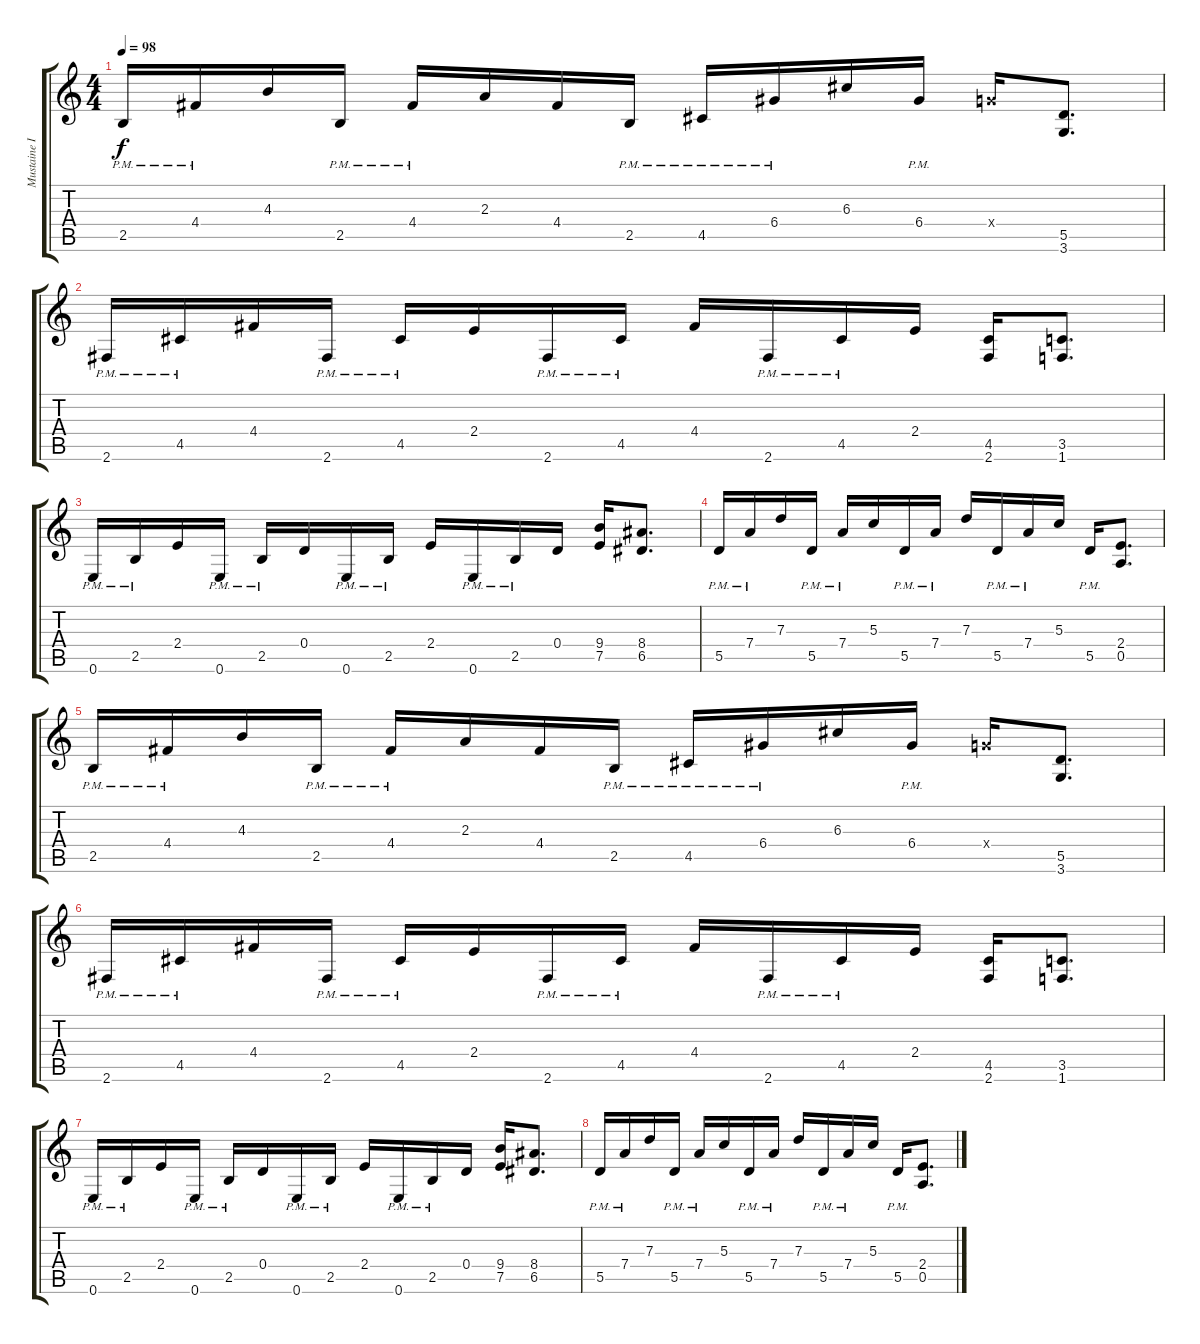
\track ("Mustaine I" "Mustaine I") {instrument overdrivenguitar}
\staff {score tabs}
\tuning (E4 B3 G3 D3 A2 E2) {hide}
\ts (4 4)
\tempo 98
\clef g2
\ks c
2.5{pm}.16{dy f} 4.4{pm}.16 4.3.16 2.5{pm}.16 4.4{pm}.16 2.3.16 4.4.16 2.5{pm}.16 4.5{pm}.16 6.4{pm}.16 6.3.16 6.4{pm}.16 5.4{x}.16 (5.5 3.6).8{d} |
2.6{pm}.16 4.5{pm}.16 4.4.16 2.6{pm}.16 4.5{pm}.16 2.4.16 2.6{pm}.16 4.5{pm}.16 4.4.16 2.6{pm}.16 4.5{pm}.16 2.4.16 (4.5 2.6).16 (3.5 1.6).8{d} |
0.6{pm}.16 2.5{pm}.16 2.4.16 0.6{pm}.16 2.5{pm}.16 0.4.16 0.6{pm}.16 2.5{pm}.16 2.4.16 0.6{pm}.16 2.5{pm}.16 0.4.16 (9.4 7.5).16 (8.4 6.5).8{d} |
5.5{pm}.16 7.4{pm}.16 7.3.16 5.5{pm}.16 7.4{pm}.16 5.3.16 5.5{pm}.16 7.4{pm}.16 7.3.16 5.5{pm}.16 7.4{pm}.16 5.3.16 5.5{pm}.16 (2.4 0.5).8{d} |
2.5{pm}.16 4.4{pm}.16 4.3.16 2.5{pm}.16 4.4{pm}.16 2.3.16 4.4.16 2.5{pm}.16 4.5{pm}.16 6.4{pm}.16 6.3.16 6.4{pm}.16 5.4{x}.16 (5.5 3.6).8{d} |
2.6{pm}.16 4.5{pm}.16 4.4.16 2.6{pm}.16 4.5{pm}.16 2.4.16 2.6{pm}.16 4.5{pm}.16 4.4.16 2.6{pm}.16 4.5{pm}.16 2.4.16 (4.5 2.6).16 (3.5 1.6).8{d} |
0.6{pm}.16 2.5{pm}.16 2.4.16 0.6{pm}.16 2.5{pm}.16 0.4.16 0.6{pm}.16 2.5{pm}.16 2.4.16 0.6{pm}.16 2.5{pm}.16 0.4.16 (9.4 7.5).16 (8.4 6.5).8{d} |
5.5{pm}.16 7.4{pm}.16 7.3.16 5.5{pm}.16 7.4{pm}.16 5.3.16 5.5{pm}.16 7.4{pm}.16 7.3.16 5.5{pm}.16 7.4{pm}.16 5.3.16 5.5{pm}.16 (2.4 0.5).8{d}
